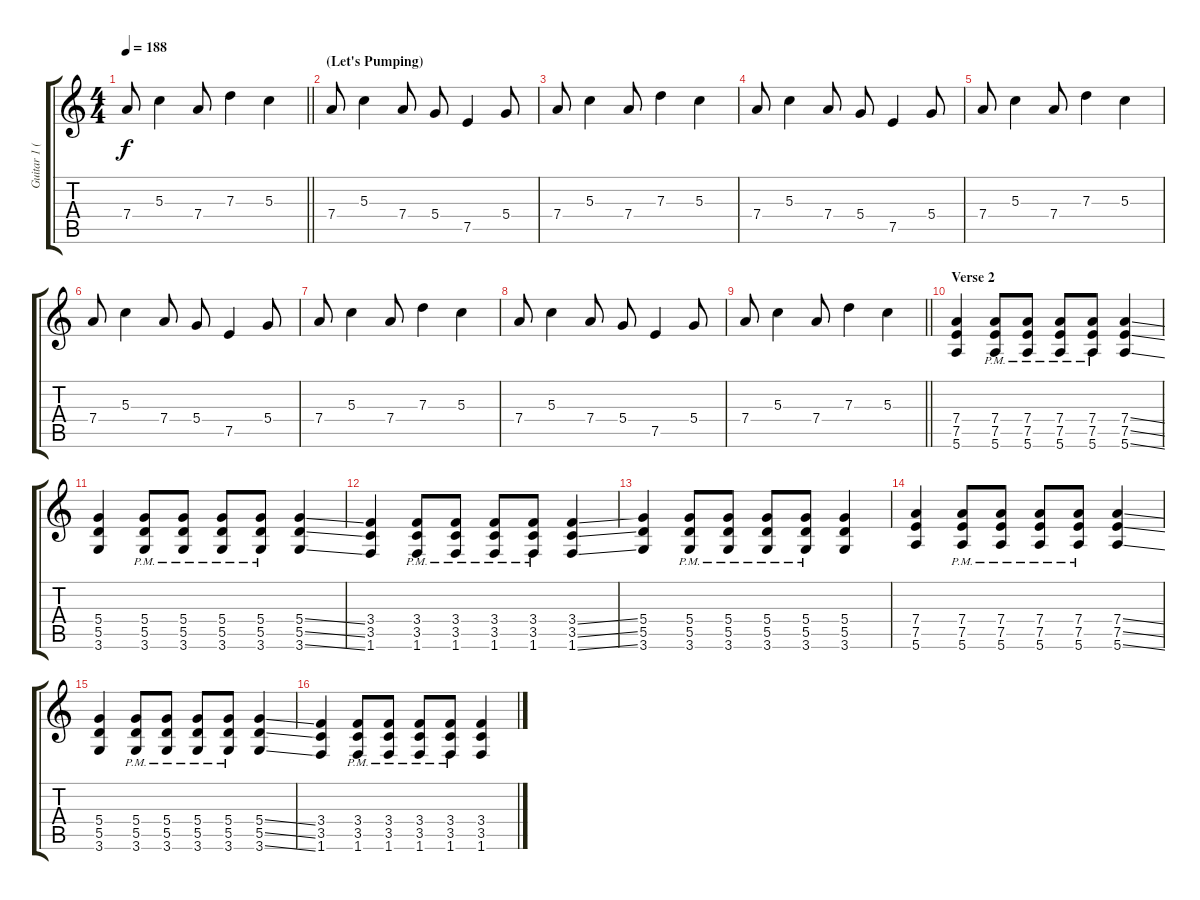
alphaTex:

\track ("Guitar 1 (Dori)" "Guitar 1 (") {mute instrument overdrivenguitar}
\staff {score tabs}
\tuning (E4 B3 G3 D3 A2 E2) {hide}
\ts (4 4)
\tempo 188
\clef g2
\barLineRight lightlight
\ks c
7.4.8{dy f} 5.3.4 7.4.8 7.3.4 5.3.4 |
\section ("" "(Let's Pumping)")
7.4.8 5.3.4 7.4.8 5.4.8 7.5.4 5.4.8 |
7.4.8 5.3.4 7.4.8 7.3.4 5.3.4 |
7.4.8 5.3.4 7.4.8 5.4.8 7.5.4 5.4.8 |
7.4.8 5.3.4 7.4.8 7.3.4 5.3.4 |
7.4.8 5.3.4 7.4.8 5.4.8 7.5.4 5.4.8 |
7.4.8 5.3.4 7.4.8 7.3.4 5.3.4 |
7.4.8 5.3.4 7.4.8 5.4.8 7.5.4 5.4.8 |
\barLineRight lightlight
7.4.8 5.3.4 7.4.8 7.3.4 5.3.4 |
\section ("" "Verse 2")
(7.4 7.5 5.6).4 (7.4{pm} 7.5{pm} 5.6{pm}).8 (7.4{pm} 7.5{pm} 5.6{pm}).8 (7.4{pm} 7.5{pm} 5.6{pm}).8 (7.4{pm} 7.5{pm} 5.6{pm}).8 (7.4{ss} 7.5{ss} 5.6{ss}).4 |
(5.4 5.5 3.6).4 (5.4{pm} 5.5{pm} 3.6{pm}).8 (5.4{pm} 5.5{pm} 3.6{pm}).8 (5.4{pm} 5.5{pm} 3.6{pm}).8 (5.4{pm} 5.5{pm} 3.6{pm}).8 (5.4{ss} 5.5{ss} 3.6{ss}).4 |
(3.4 3.5 1.6).4 (3.4{pm} 3.5{pm} 1.6{pm}).8 (3.4{pm} 3.5{pm} 1.6{pm}).8 (3.4{pm} 3.5{pm} 1.6{pm}).8 (3.4{pm} 3.5{pm} 1.6{pm}).8 (3.4{ss} 3.5{ss} 1.6{ss}).4 |
(5.4 5.5 3.6).4 (5.4{pm} 5.5{pm} 3.6{pm}).8 (5.4{pm} 5.5{pm} 3.6{pm}).8 (5.4{pm} 5.5{pm} 3.6{pm}).8 (5.4{pm} 5.5{pm} 3.6{pm}).8 (5.4 5.5 3.6).4 |
(7.4 7.5 5.6).4 (7.4{pm} 7.5{pm} 5.6{pm}).8 (7.4{pm} 7.5{pm} 5.6{pm}).8 (7.4{pm} 7.5{pm} 5.6{pm}).8 (7.4{pm} 7.5{pm} 5.6{pm}).8 (7.4{ss} 7.5{ss} 5.6{ss}).4 |
(5.4 5.5 3.6).4 (5.4{pm} 5.5{pm} 3.6{pm}).8 (5.4{pm} 5.5{pm} 3.6{pm}).8 (5.4{pm} 5.5{pm} 3.6{pm}).8 (5.4{pm} 5.5{pm} 3.6{pm}).8 (5.4{ss} 5.5{ss} 3.6{ss}).4 |
(3.4 3.5 1.6).4 (3.4{pm} 3.5{pm} 1.6{pm}).8 (3.4{pm} 3.5{pm} 1.6{pm}).8 (3.4{pm} 3.5{pm} 1.6{pm}).8 (3.4{pm} 3.5{pm} 1.6{pm}).8 (3.4{ss} 3.5{ss} 1.6{ss}).4
